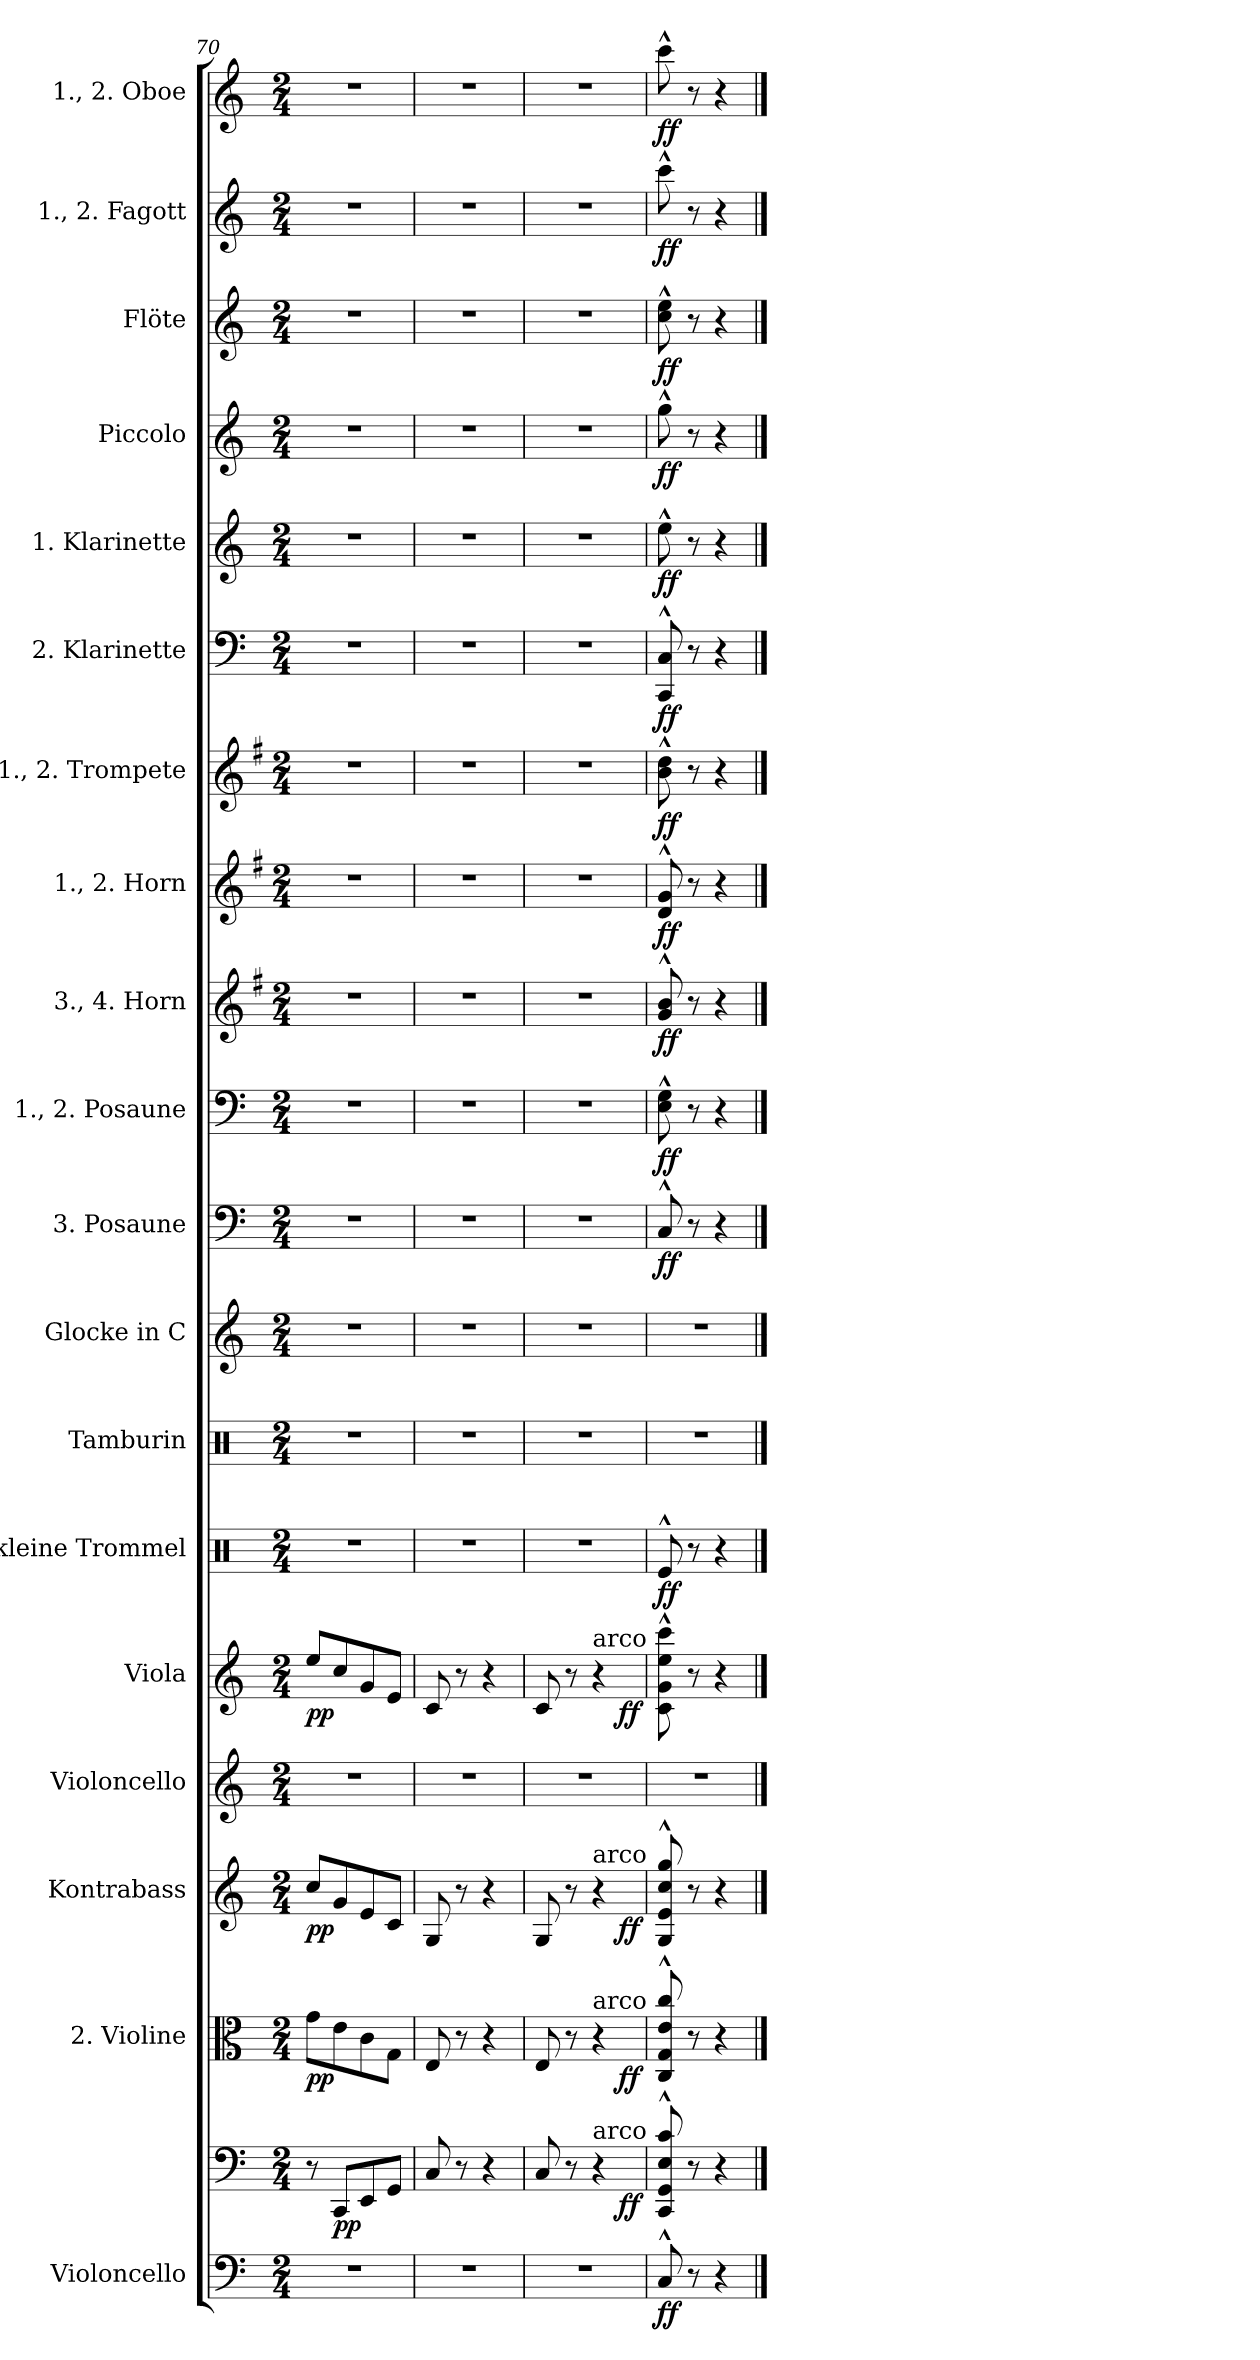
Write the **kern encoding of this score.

**kern	**kern	**dynam	**kern	**dynam	**kern	**dynam	**kern	**kern	**dynam	**kern	**dynam	**kern	**kern	**kern	**dynam	**kern	**dynam	**kern	**dynam	**kern	**dynam	**kern	**dynam	**kern	**dynam	**kern	**dynam	**kern	**dynam	**kern	**dynam	**kern	**dynam	**kern	**dynam
*part19	*part19	*part19	*part18	*part18	*part17	*part17	*part16	*part15	*part15	*part14	*part14	*part13	*part12	*part11	*part11	*part10	*part10	*part9	*part9	*part8	*part8	*part7	*part7	*part6	*part6	*part5	*part5	*part4	*part4	*part3	*part3	*part2	*part2	*part1	*part1
*staff20	*staff19	*staff19/20	*staff18	*staff18	*staff17	*staff17	*staff16	*staff15	*staff15	*staff14	*staff14	*staff13	*staff12	*staff11	*staff11	*staff10	*staff10	*staff9	*staff9	*staff8	*staff8	*staff7	*staff7	*staff6	*staff6	*staff5	*staff5	*staff4	*staff4	*staff3	*staff3	*staff2	*staff2	*staff1	*staff1
*I"Violoncello	*	*	*I"2. Violine	*	*I"Kontrabass	*	*I"Violoncello	*I"Viola	*	*I"kleine Trommel	*	*I"Tamburin	*I"Glocke in C	*I"3. Posaune	*	*I"1., 2. Posaune	*	*I"3., 4. Horn	*	*I"1., 2. Horn	*	*I"1., 2. Trompete	*	*I"2. Klarinette	*	*I"1. Klarinette	*	*I"Piccolo	*	*I"Flöte	*	*I"1., 2. Fagott	*	*I"1., 2. Oboe	*
*I'Vc.	*	*	*I'2. Vl.	*	*I'Kb.	*	*I'Vc.	*I'Va.	*	*I'kl. Tr.	*	*I'Tamb.	*I'Glk. in C	*I'3. Pos.	*	*I'1., 2. Pos.	*	*I'3., 4. Hr.	*	*I'1., 2. Hr.	*	*I'1., 2. Trp.	*	*I'2. Klar.	*	*I'1. Klar.	*	*I'Picc.	*	*I'Fl.	*	*I'1., 2. Fag.	*	*I'1., 2. Ob.	*
*clefF4	*clefF4	*	*clefC3	*	*clefG2	*	*clefG2	*clefG2	*	*clefX	*	*clefX	*clefG2	*clefF4	*	*clefF4	*	*clefG2	*	*clefG2	*	*clefG2	*	*clefF4	*	*clefG2	*	*clefG2	*	*clefG2	*	*clefG2	*	*clefG2	*
*ITrd7c12	*	*	*	*	*	*	*	*	*	*	*	*	*ITrd-14c-24	*	*	*	*	*ITrd-3c-5	*	*ITrd4c7	*	*ITrd4c7	*	*	*	*ITrd1c2	*	*ITrd1c2	*	*	*	*ITrd-7c-12	*	*	*
*k[]	*k[]	*	*k[]	*	*k[]	*	*k[]	*k[]	*	*k[]	*	*k[]	*k[]	*k[]	*	*k[]	*	*k[]	*	*k[]	*	*k[]	*	*k[]	*	*k[b-e-]	*	*k[b-e-]	*	*k[]	*	*k[]	*	*k[]	*
*M2/4	*M2/4	*	*M2/4	*	*M2/4	*	*M2/4	*M2/4	*	*M2/4	*	*M2/4	*M2/4	*M2/4	*	*M2/4	*	*M2/4	*	*M2/4	*	*M2/4	*	*M2/4	*	*M2/4	*	*M2/4	*	*M2/4	*	*M2/4	*	*M2/4	*
=70	=70	=70	=70	=70	=70	=70	=70	=70	=70	=70	=70	=70	=70	=70	=70	=70	=70	=70	=70	=70	=70	=70	=70	=70	=70	=70	=70	=70	=70	=70	=70	=70	=70	=70	=70
!	!	!	!	!LO:DY:b	!	!LO:DY:b	!	!	!LO:DY:b	!	!	!	!	!	!	!	!	!	!	!	!	!	!	!	!	!	!	!	!	!	!	!	!	!	!
2r	8r	.	8g\L	pp	8cc/L	pp	2r	8ee/L	pp	2r	.	2r	2r	2r	.	2r	.	2r	.	2r	.	2r	.	2r	.	2r	.	2r	.	2r	.	2r	.	2r	.
!	!	!LO:DY:b	!	!	!	!	!	!	!	!	!	!	!	!	!	!	!	!	!	!	!	!	!	!	!	!	!	!	!	!	!	!	!	!	!
.	8CC/L	pp	8e\	.	8g/	.	.	8cc/	.	.	.	.	.	.	.	.	.	.	.	.	.	.	.	.	.	.	.	.	.	.	.	.	.	.	.
.	8EE/	.	8c\	.	8e/	.	.	8g/	.	.	.	.	.	.	.	.	.	.	.	.	.	.	.	.	.	.	.	.	.	.	.	.	.	.	.
.	8GG/J	.	8G\J	.	8c/J	.	.	8e/J	.	.	.	.	.	.	.	.	.	.	.	.	.	.	.	.	.	.	.	.	.	.	.	.	.	.	.
=71	=71	=71	=71	=71	=71	=71	=71	=71	=71	=71	=71	=71	=71	=71	=71	=71	=71	=71	=71	=71	=71	=71	=71	=71	=71	=71	=71	=71	=71	=71	=71	=71	=71	=71	=71
2r	8C/	.	8E/	.	8G/	.	2r	8c/	.	2r	.	2r	2r	2r	.	2r	.	2r	.	2r	.	2r	.	2r	.	2r	.	2r	.	2r	.	2r	.	2r	.
.	8r	.	8r	.	8r	.	.	8r	.	.	.	.	.	.	.	.	.	.	.	.	.	.	.	.	.	.	.	.	.	.	.	.	.	.	.
.	4r	.	4r	.	4r	.	.	4r	.	.	.	.	.	.	.	.	.	.	.	.	.	.	.	.	.	.	.	.	.	.	.	.	.	.	.
=72	=72	=72	=72	=72	=72	=72	=72	=72	=72	=72	=72	=72	=72	=72	=72	=72	=72	=72	=72	=72	=72	=72	=72	=72	=72	=72	=72	=72	=72	=72	=72	=72	=72	=72	=72
*	*^	*	*^	*	*^	*	*	*^	*	*	*	*	*	*	*	*	*	*	*	*	*	*	*	*	*	*	*	*	*	*	*	*	*	*	*
2r	8C/	4.ryy	.	8E/	4.ryy	.	8G/	4.ryy	.	2r	8c/	4.ryy	.	2r	.	2r	2r	2r	.	2r	.	2r	.	2r	.	2r	.	2r	.	2r	.	2r	.	2r	.	2r	.	2r	.
.	8r	.	.	8r	.	.	8r	.	.	.	8r	.	.	.	.	.	.	.	.	.	.	.	.	.	.	.	.	.	.	.	.	.	.	.	.	.	.	.	.
!	!	!	!	!	!	!	!	!	!	!	!LO:TX:a:t=arco	!	!	!	!	!	!	!	!	!	!	!	!	!	!	!	!	!	!	!	!	!	!	!	!	!	!	!	!
!	!	!	!	!	!	!	!LO:TX:a:t=arco	!	!	!	!	!	!	!	!	!	!	!	!	!	!	!	!	!	!	!	!	!	!	!	!	!	!	!	!	!	!	!	!
!	!	!	!	!LO:TX:a:t=arco	!	!	!	!	!	!	!	!	!	!	!	!	!	!	!	!	!	!	!	!	!	!	!	!	!	!	!	!	!	!	!	!	!	!	!
!	!LO:TX:a:t=arco	!	!	!	!	!	!	!	!	!	!	!	!	!	!	!	!	!	!	!	!	!	!	!	!	!	!	!	!	!	!	!	!	!	!	!	!	!	!
.	4r	.	.	4r	.	.	4r	.	.	.	4r	.	.	.	.	.	.	.	.	.	.	.	.	.	.	.	.	.	.	.	.	.	.	.	.	.	.	.	.
!	!	!	!LO:DY:b	!	!	!LO:DY:b	!	!	!LO:DY:b	!	!	!	!LO:DY:b	!	!	!	!	!	!	!	!	!	!	!	!	!	!	!	!	!	!	!	!	!	!	!	!	!	!
.	.	8ryy	ff	.	8ryy	ff	.	8ryy	ff	.	.	8ryy	ff	.	.	.	.	.	.	.	.	.	.	.	.	.	.	.	.	.	.	.	.	.	.	.	.	.	.
=73	=73	=73	=73	=73	=73	=73	=73	=73	=73	=73	=73	=73	=73	=73	=73	=73	=73	=73	=73	=73	=73	=73	=73	=73	=73	=73	=73	=73	=73	=73	=73	=73	=73	=73	=73	=73	=73	=73	=73
!	!	!	!LO:DY:b=2	!	!	!	!	!	!	!	!	!	!	!	!LO:DY:b	!	!	!	!LO:DY:b	!	!LO:DY:b	!	!LO:DY:b	!	!LO:DY:b	!	!LO:DY:b	!	!LO:DY:b	!	!LO:DY:b	!	!LO:DY:b	!	!LO:DY:b	!	!LO:DY:b	!	!LO:DY:b
*	*v	*v	*	*	*	*	*v	*v	*	*	*v	*v	*	*	*	*	*	*	*	*	*	*	*	*	*	*	*	*	*	*	*	*	*	*	*	*	*	*	*
*	*	*	*v	*v	*	*	*	*	*	*	*	*	*	*	*	*	*	*	*	*	*	*	*	*	*	*	*	*	*	*	*	*	*	*	*	*
8CC^^/	8CC^^/ 8GG^^/ 8E^^/ 8c^^/	ff	8C^^/ 8G^^/ 8e^^/ 8cc^^/	.	8G^^/ 8e^^/ 8cc^^/ 8gg^^/	.	2r	8c^^\ 8g^^\ 8ee^^\ 8ccc^^\	.	8Re^^/	ff	2r	2r	8C^^/	ff	8E^^\ 8G^^\	ff	8cc^^/ 8ee^^/	ff	8G^^/ 8c^^/	ff	8e^^\ 8g^^\	ff	8CC^^/ 8C^^/	ff	8dd^^\	ff	8ff^^\	ff	8cc^^\ 8ee^^\	ff	8cccc^^\	ff	8ccc^^\	ff
8r	8r	.	8r	.	8r	.	.	8r	.	8r	.	.	.	8r	.	8r	.	8r	.	8r	.	8r	.	8r	.	8r	.	8r	.	8r	.	8r	.	8r	.
4r	4r	.	4r	.	4r	.	.	4r	.	4r	.	.	.	4r	.	4r	.	4r	.	4r	.	4r	.	4r	.	4r	.	4r	.	4r	.	4r	.	4r	.
==	==	==	==	==	==	==	==	==	==	==	==	==	==	==	==	==	==	==	==	==	==	==	==	==	==	==	==	==	==	==	==	==	==	==	==
*-	*-	*-	*-	*-	*-	*-	*-	*-	*-	*-	*-	*-	*-	*-	*-	*-	*-	*-	*-	*-	*-	*-	*-	*-	*-	*-	*-	*-	*-	*-	*-	*-	*-	*-	*-
